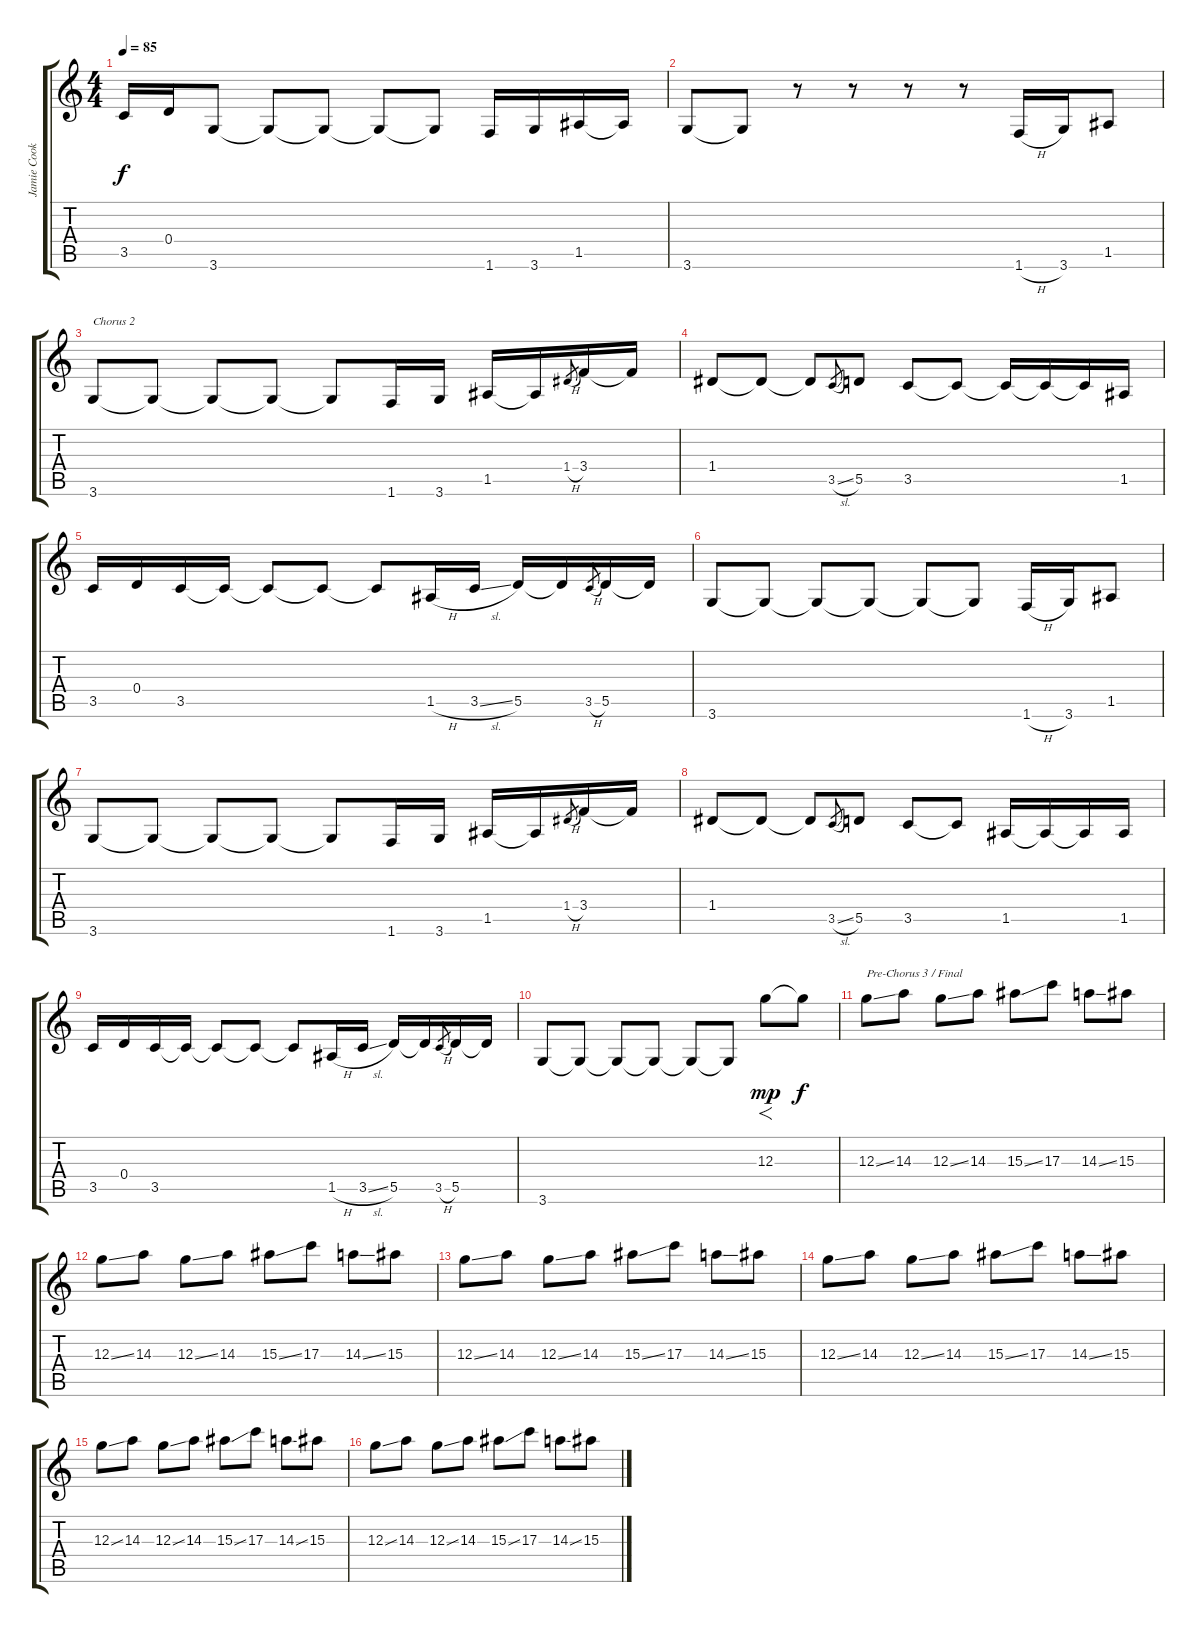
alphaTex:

\track ("Jamie Cook" "Jamie Cook") {instrument overdrivenguitar}
\staff {score tabs}
\tuning (E4 B3 G3 D3 A2 E2) {hide}
\ts (4 4)
\tempo 85
\clef g2
\ks c
3.5.16{dy f} 0.4.16 3.6.8 3.6{t}.8 3.6{t}.8 3.6{t}.8 3.6{t}.8 1.6.16 3.6.16 1.5.16 1.5{t}.16 |
3.6.8 3.6{t}.8 r.8 r.8 r.8 r.8 1.6{h}.16 3.6.16 1.5.8 |
3.6.8{txt "Chorus 2"} 3.6{t}.8 3.6{t}.8 3.6{t}.8 3.6{t}.8 1.6.16 3.6.16 1.5.16 1.5{t}.16 1.4{h}.8{gr} 3.4.16 3.4{t}.16 |
1.4.8 1.4{t}.8 1.4{t}.8 3.5{sl}.8{gr} 5.5.8 3.5.8 3.5{t}.8 3.5{t}.16 3.5{t}.16 3.5{t}.16 1.5.16 |
3.5.16 0.4.16 3.5.16 3.5{t}.16 3.5{t}.8 3.5{t}.8 3.5{t}.8 1.5{h}.16 3.5{sl}.16 5.5.16 5.5{t}.16 3.5{h}.8{gr} 5.5.16 5.5{t}.16 |
3.6.8 3.6{t}.8 3.6{t}.8 3.6{t}.8 3.6{t}.8 3.6{t}.8 1.6{h}.16 3.6.16 1.5.8 |
3.6.8 3.6{t}.8 3.6{t}.8 3.6{t}.8 3.6{t}.8 1.6.16 3.6.16 1.5.16 1.5{t}.16 1.4{h}.8{gr} 3.4.16 3.4{t}.16 |
1.4.8 1.4{t}.8 1.4{t}.8 3.5{sl}.8{gr} 5.5.8 3.5.8 3.5{t}.8 1.5.16 1.5{t}.16 1.5{t}.16 1.5.16 |
3.5.16 0.4.16 3.5.16 3.5{t}.16 3.5{t}.8 3.5{t}.8 3.5{t}.8 1.5{h}.16 3.5{sl}.16 5.5.16 5.5{t}.16 3.5{h}.8{gr} 5.5.16 5.5{t}.16 |
3.6.8 3.6{t}.8 3.6{t}.8 3.6{t}.8 3.6{t}.8 3.6{t}.8 12.3.8{f dy mp volume 12} 12.3{t}.8{dy f} |
12.3{ss}.8{txt "Pre-Chorus 3 / Final"} 14.3.8 12.3{ss}.8 14.3.8 15.3{ss}.8 17.3.8 14.3{ss}.8 15.3.8 |
12.3{ss}.8 14.3.8 12.3{ss}.8 14.3.8 15.3{ss}.8 17.3.8 14.3{ss}.8 15.3.8 |
12.3{ss}.8 14.3.8 12.3{ss}.8 14.3.8 15.3{ss}.8 17.3.8 14.3{ss}.8 15.3.8 |
12.3{ss}.8 14.3.8 12.3{ss}.8 14.3.8 15.3{ss}.8 17.3.8 14.3{ss}.8 15.3.8 |
12.3{ss}.8 14.3.8 12.3{ss}.8 14.3.8 15.3{ss}.8 17.3.8 14.3{ss}.8 15.3.8 |
12.3{ss}.8 14.3.8 12.3{ss}.8 14.3.8 15.3{ss}.8 17.3.8 14.3{ss}.8 15.3.8
